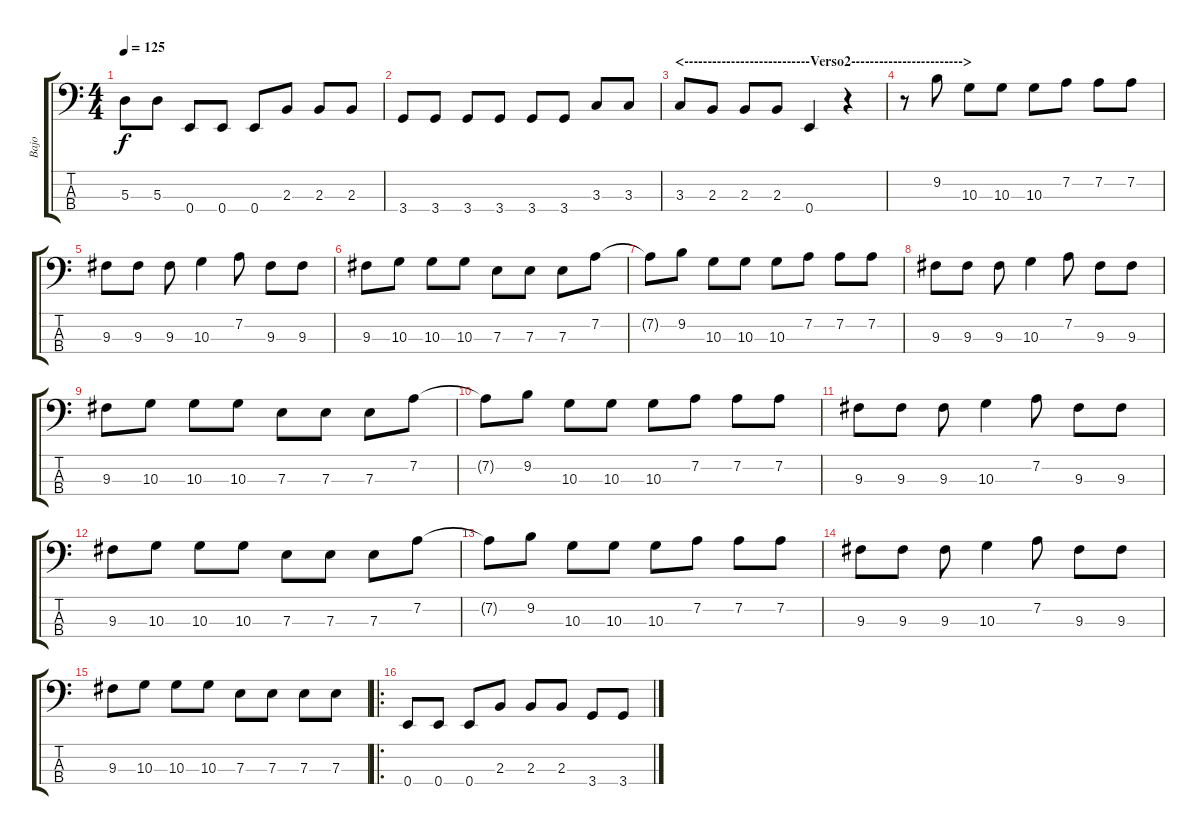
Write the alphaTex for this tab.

\track ("Bajo" "Bajo") {instrument electricbassfinger}
\staff {score tabs}
\tuning (G2 D2 A1 E1) {hide}
\ts (4 4)
\tempo 125
\clef f4
\ks c
5.3.8{dy f} 5.3.8 0.4.8 0.4.8 0.4.8 2.3.8 2.3.8 2.3.8 |
3.4.8 3.4.8 3.4.8 3.4.8 3.4.8 3.4.8 3.3.8 3.3.8 |
\section ("" "<---------------------------Verso2------------------------>")
3.3.8 2.3.8 2.3.8 2.3.8 0.4.4 r.4 |
r.8 9.2.8 10.3.8 10.3.8 10.3.8 7.2.8 7.2.8 7.2.8 |
9.3.8 9.3.8 9.3.8 10.3.4 7.2.8 9.3.8 9.3.8 |
9.3.8 10.3.8 10.3.8 10.3.8 7.3.8 7.3.8 7.3.8 7.2.8 |
7.2{t}.8 9.2.8 10.3.8 10.3.8 10.3.8 7.2.8 7.2.8 7.2.8 |
9.3.8 9.3.8 9.3.8 10.3.4 7.2.8 9.3.8 9.3.8 |
9.3.8 10.3.8 10.3.8 10.3.8 7.3.8 7.3.8 7.3.8 7.2.8 |
7.2{t}.8 9.2.8 10.3.8 10.3.8 10.3.8 7.2.8 7.2.8 7.2.8 |
9.3.8 9.3.8 9.3.8 10.3.4 7.2.8 9.3.8 9.3.8 |
9.3.8 10.3.8 10.3.8 10.3.8 7.3.8 7.3.8 7.3.8 7.2.8 |
7.2{t}.8 9.2.8 10.3.8 10.3.8 10.3.8 7.2.8 7.2.8 7.2.8 |
9.3.8 9.3.8 9.3.8 10.3.4 7.2.8 9.3.8 9.3.8 |
9.3.8 10.3.8 10.3.8 10.3.8 7.3.8 7.3.8 7.3.8 7.3.8 |
\ro
0.4.8 0.4.8 0.4.8 2.3.8 2.3.8 2.3.8 3.4.8 3.4.8
